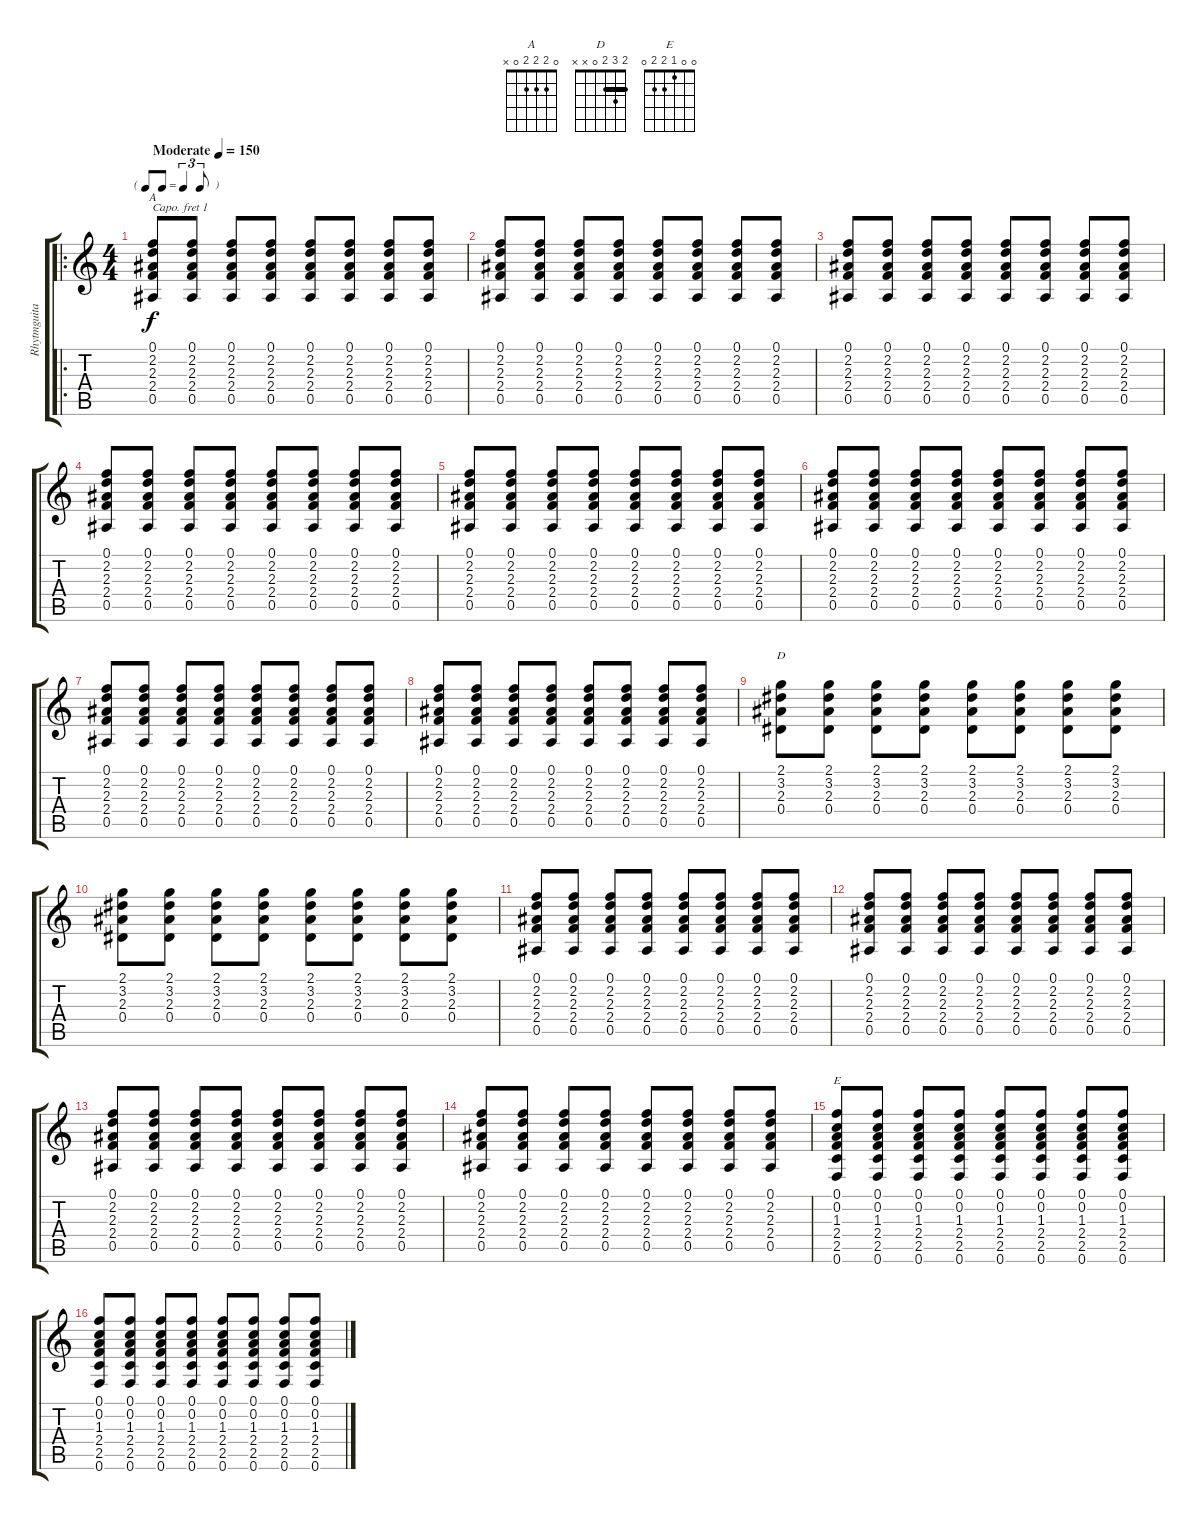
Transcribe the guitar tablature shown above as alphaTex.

\track ("Rhytmguitar" "Rhytmguita") {instrument electricguitarclean}
\staff {score tabs}
\capo 1
\tuning (E4 B3 G3 D3 A2 E2) {hide}
\chord ("A" 0 2 2 2 0 x)
\chord ("D" 2 3 2 0 x x) {barre 2}
\chord ("E" 0 0 1 2 2 0)
\ro
\ts (4 4)
\tf triplet8th
\tempo (150 "Moderate")
\clef g2
\ks c
(0.1 2.2 2.3 2.4 0.5).8{ch "A" dy f instrument electricguitarclean} (0.1 2.2 2.3 2.4 0.5).8 (0.1 2.2 2.3 2.4 0.5).8 (0.1 2.2 2.3 2.4 0.5).8 (0.1 2.2 2.3 2.4 0.5).8 (0.1 2.2 2.3 2.4 0.5).8 (0.1 2.2 2.3 2.4 0.5).8 (0.1 2.2 2.3 2.4 0.5).8 |
(0.1 2.2 2.3 2.4 0.5).8 (0.1 2.2 2.3 2.4 0.5).8 (0.1 2.2 2.3 2.4 0.5).8 (0.1 2.2 2.3 2.4 0.5).8 (0.1 2.2 2.3 2.4 0.5).8 (0.1 2.2 2.3 2.4 0.5).8 (0.1 2.2 2.3 2.4 0.5).8 (0.1 2.2 2.3 2.4 0.5).8 |
(0.1 2.2 2.3 2.4 0.5).8 (0.1 2.2 2.3 2.4 0.5).8 (0.1 2.2 2.3 2.4 0.5).8 (0.1 2.2 2.3 2.4 0.5).8 (0.1 2.2 2.3 2.4 0.5).8 (0.1 2.2 2.3 2.4 0.5).8 (0.1 2.2 2.3 2.4 0.5).8 (0.1 2.2 2.3 2.4 0.5).8 |
(0.1 2.2 2.3 2.4 0.5).8 (0.1 2.2 2.3 2.4 0.5).8 (0.1 2.2 2.3 2.4 0.5).8 (0.1 2.2 2.3 2.4 0.5).8 (0.1 2.2 2.3 2.4 0.5).8 (0.1 2.2 2.3 2.4 0.5).8 (0.1 2.2 2.3 2.4 0.5).8 (0.1 2.2 2.3 2.4 0.5).8 |
(0.1 2.2 2.3 2.4 0.5).8 (0.1 2.2 2.3 2.4 0.5).8 (0.1 2.2 2.3 2.4 0.5).8 (0.1 2.2 2.3 2.4 0.5).8 (0.1 2.2 2.3 2.4 0.5).8 (0.1 2.2 2.3 2.4 0.5).8 (0.1 2.2 2.3 2.4 0.5).8 (0.1 2.2 2.3 2.4 0.5).8 |
(0.1 2.2 2.3 2.4 0.5).8 (0.1 2.2 2.3 2.4 0.5).8 (0.1 2.2 2.3 2.4 0.5).8 (0.1 2.2 2.3 2.4 0.5).8 (0.1 2.2 2.3 2.4 0.5).8 (0.1 2.2 2.3 2.4 0.5).8 (0.1 2.2 2.3 2.4 0.5).8 (0.1 2.2 2.3 2.4 0.5).8 |
(0.1 2.2 2.3 2.4 0.5).8 (0.1 2.2 2.3 2.4 0.5).8 (0.1 2.2 2.3 2.4 0.5).8 (0.1 2.2 2.3 2.4 0.5).8 (0.1 2.2 2.3 2.4 0.5).8 (0.1 2.2 2.3 2.4 0.5).8 (0.1 2.2 2.3 2.4 0.5).8 (0.1 2.2 2.3 2.4 0.5).8 |
(0.1 2.2 2.3 2.4 0.5).8 (0.1 2.2 2.3 2.4 0.5).8 (0.1 2.2 2.3 2.4 0.5).8 (0.1 2.2 2.3 2.4 0.5).8 (0.1 2.2 2.3 2.4 0.5).8 (0.1 2.2 2.3 2.4 0.5).8 (0.1 2.2 2.3 2.4 0.5).8 (0.1 2.2 2.3 2.4 0.5).8 |
(2.1 3.2 2.3 0.4).8{ch "D"} (2.1 3.2 2.3 0.4).8 (2.1 3.2 2.3 0.4).8 (2.1 3.2 2.3 0.4).8 (2.1 3.2 2.3 0.4).8 (2.1 3.2 2.3 0.4).8 (2.1 3.2 2.3 0.4).8 (2.1 3.2 2.3 0.4).8 |
(2.1 3.2 2.3 0.4).8 (2.1 3.2 2.3 0.4).8 (2.1 3.2 2.3 0.4).8 (2.1 3.2 2.3 0.4).8 (2.1 3.2 2.3 0.4).8 (2.1 3.2 2.3 0.4).8 (2.1 3.2 2.3 0.4).8 (2.1 3.2 2.3 0.4).8 |
(0.1 2.2 2.3 2.4 0.5).8 (0.1 2.2 2.3 2.4 0.5).8 (0.1 2.2 2.3 2.4 0.5).8 (0.1 2.2 2.3 2.4 0.5).8 (0.1 2.2 2.3 2.4 0.5).8 (0.1 2.2 2.3 2.4 0.5).8 (0.1 2.2 2.3 2.4 0.5).8 (0.1 2.2 2.3 2.4 0.5).8 |
(0.1 2.2 2.3 2.4 0.5).8 (0.1 2.2 2.3 2.4 0.5).8 (0.1 2.2 2.3 2.4 0.5).8 (0.1 2.2 2.3 2.4 0.5).8 (0.1 2.2 2.3 2.4 0.5).8 (0.1 2.2 2.3 2.4 0.5).8 (0.1 2.2 2.3 2.4 0.5).8 (0.1 2.2 2.3 2.4 0.5).8 |
(0.1 2.2 2.3 2.4 0.5).8 (0.1 2.2 2.3 2.4 0.5).8 (0.1 2.2 2.3 2.4 0.5).8 (0.1 2.2 2.3 2.4 0.5).8 (0.1 2.2 2.3 2.4 0.5).8 (0.1 2.2 2.3 2.4 0.5).8 (0.1 2.2 2.3 2.4 0.5).8 (0.1 2.2 2.3 2.4 0.5).8 |
(0.1 2.2 2.3 2.4 0.5).8 (0.1 2.2 2.3 2.4 0.5).8 (0.1 2.2 2.3 2.4 0.5).8 (0.1 2.2 2.3 2.4 0.5).8 (0.1 2.2 2.3 2.4 0.5).8 (0.1 2.2 2.3 2.4 0.5).8 (0.1 2.2 2.3 2.4 0.5).8 (0.1 2.2 2.3 2.4 0.5).8 |
(0.1 0.2 1.3 2.4 2.5 0.6).8{ch "E"} (0.1 0.2 1.3 2.4 2.5 0.6).8 (0.1 0.2 1.3 2.4 2.5 0.6).8 (0.1 0.2 1.3 2.4 2.5 0.6).8 (0.1 0.2 1.3 2.4 2.5 0.6).8 (0.1 0.2 1.3 2.4 2.5 0.6).8 (0.1 0.2 1.3 2.4 2.5 0.6).8 (0.1 0.2 1.3 2.4 2.5 0.6).8 |
(0.1 0.2 1.3 2.4 2.5 0.6).8 (0.1 0.2 1.3 2.4 2.5 0.6).8 (0.1 0.2 1.3 2.4 2.5 0.6).8 (0.1 0.2 1.3 2.4 2.5 0.6).8 (0.1 0.2 1.3 2.4 2.5 0.6).8 (0.1 0.2 1.3 2.4 2.5 0.6).8 (0.1 0.2 1.3 2.4 2.5 0.6).8 (0.1 0.2 1.3 2.4 2.5 0.6).8
